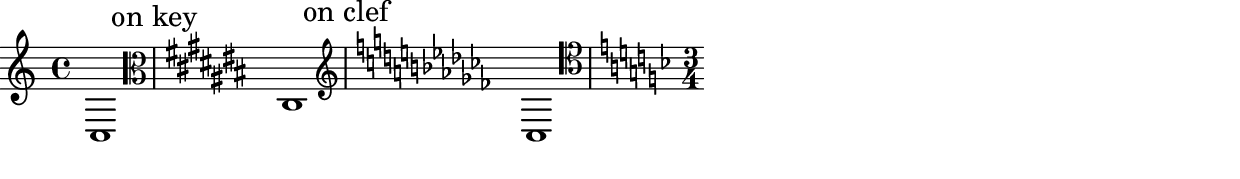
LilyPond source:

%% Generated by lilypond-book.py
%% Options: [indent=0\mm,verbatim,fragment,quote,relative=2,ragged-right,alt=[image of music]]
\include "lilypond-book-preamble.ly"







% ****************************************************************
% Start cut-&-pastable-section 
% ****************************************************************

\paper {
  #(define dump-extents #t)
  
  indent = 0\mm
  line-width = 160\mm - 2.0 * 0.4\in
  ragged-right = ##t
  force-assignment = #""
  line-width = #(- line-width (* mm  3.000000))
}

\layout {
  
}

\relative c''
{


% ****************************************************************
% ly snippet contents follows:
% ****************************************************************
\sourcefileline 217
\relative {
  c1
  \key cis \major
  \clef alto
  \override Score.RehearsalMark #'break-align-symbol = #'key-signature
  \mark "on key"
  cis
  \key ces \major
  \override Score.RehearsalMark #'break-align-symbol = #'clef
  \clef treble
  \mark "on clef"
  ces
  \override Score.RehearsalMark #'break-align-symbol = #'time-signature
  \key d \minor
  \clef tenor
  \time 3/4
  \mark "on time"
  c
}



% ****************************************************************
% end ly snippet
% ****************************************************************
}
